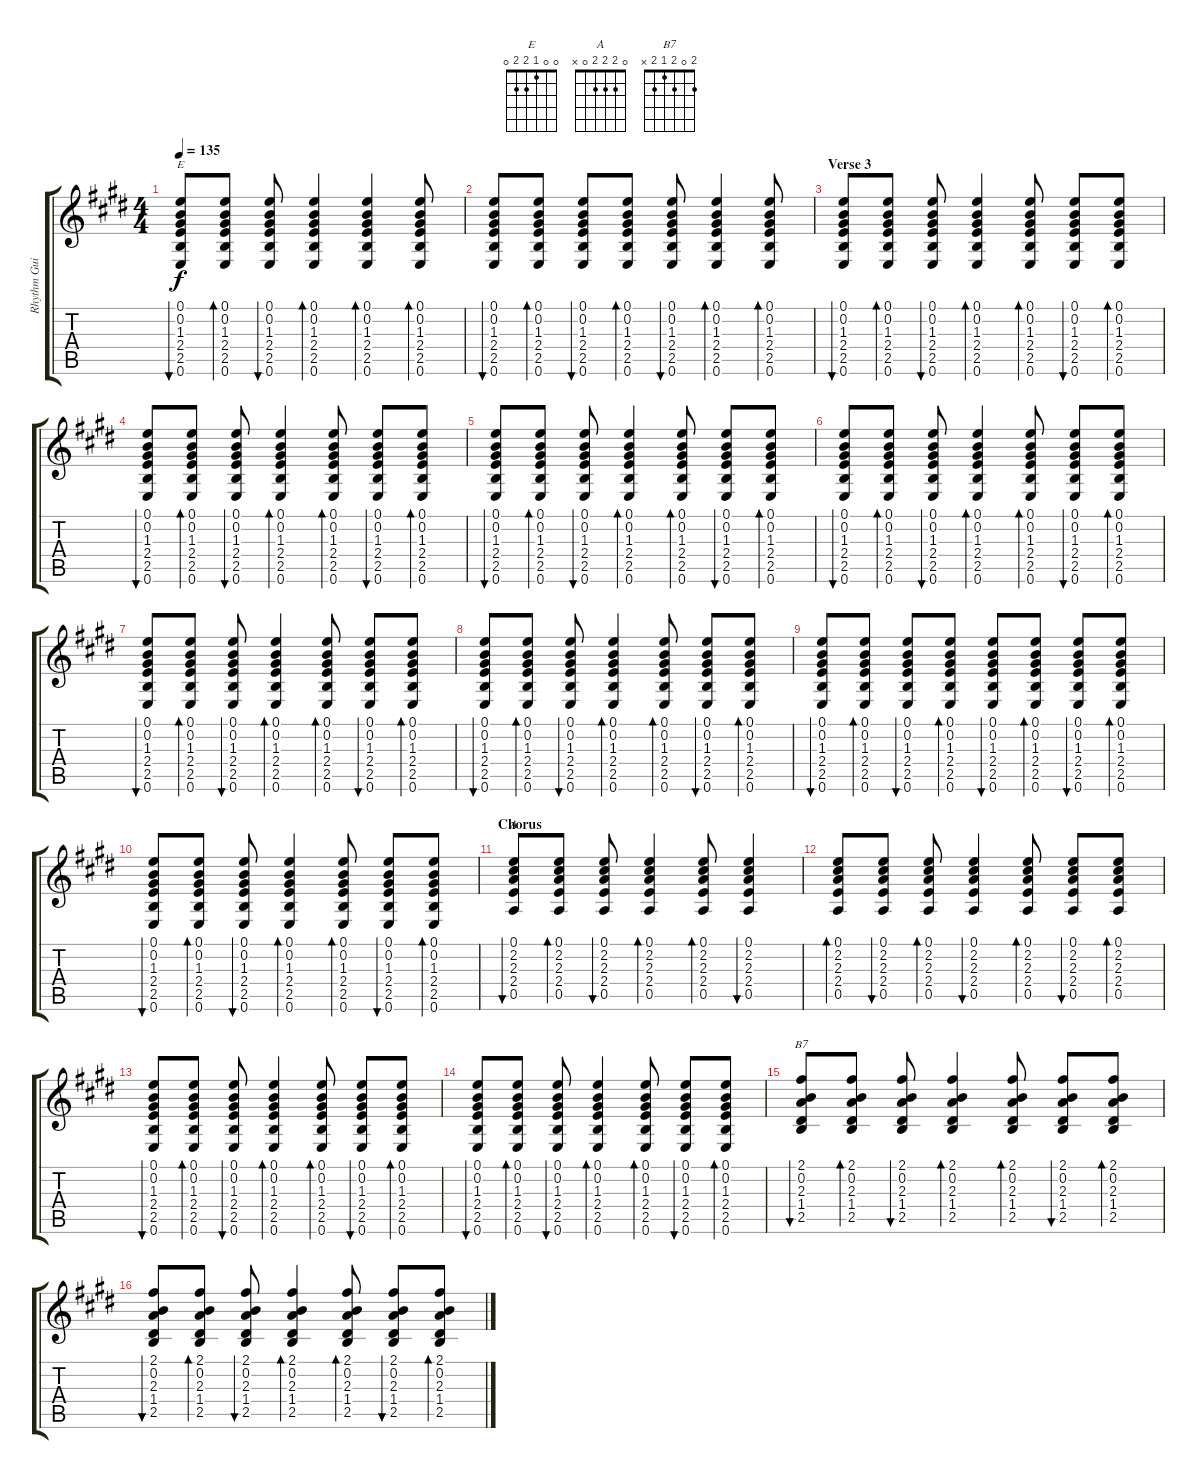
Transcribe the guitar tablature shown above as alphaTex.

\track ("Rhythm Guitar" "Rhythm Gui") {instrument acousticguitarsteel}
\staff {score tabs}
\tuning (E4 B3 G3 D3 A2 E2) {hide}
\chord ("E" 0 0 1 2 2 0)
\chord ("A" 0 2 2 2 0 x)
\chord ("B7" 2 0 2 1 2 x)
\ts (4 4)
\tempo 135
\clef g2
\ks e
(0.1 0.2 1.3 2.4 2.5 0.6).8{bu 30 ch "E" dy f} (0.1 0.2 1.3 2.4 2.5 0.6).8{bd 30} (0.1 0.2 1.3 2.4 2.5 0.6).8{bu 30} (0.1 0.2 1.3 2.4 2.5 0.6).4{bd 30} (0.1 0.2 1.3 2.4 2.5 0.6).4{bd 30} (0.1 0.2 1.3 2.4 2.5 0.6).8{bd 30} |
(0.1 0.2 1.3 2.4 2.5 0.6).8{bu 30} (0.1 0.2 1.3 2.4 2.5 0.6).8{bd 30} (0.1 0.2 1.3 2.4 2.5 0.6).8{bu 30} (0.1 0.2 1.3 2.4 2.5 0.6).8{bd 30} (0.1 0.2 1.3 2.4 2.5 0.6).8{bu 30} (0.1 0.2 1.3 2.4 2.5 0.6).4{bd 30} (0.1 0.2 1.3 2.4 2.5 0.6).8{bd 60} |
\section ("" "Verse 3")
(0.1 0.2 1.3 2.4 2.5 0.6).8{bu 30} (0.1 0.2 1.3 2.4 2.5 0.6).8{bd 30} (0.1 0.2 1.3 2.4 2.5 0.6).8{bu 30} (0.1 0.2 1.3 2.4 2.5 0.6).4{bd 30} (0.1 0.2 1.3 2.4 2.5 0.6).8{bd 30} (0.1 0.2 1.3 2.4 2.5 0.6).8{bu 30} (0.1 0.2 1.3 2.4 2.5 0.6).8{bd 30} |
(0.1 0.2 1.3 2.4 2.5 0.6).8{bu 30} (0.1 0.2 1.3 2.4 2.5 0.6).8{bd 30} (0.1 0.2 1.3 2.4 2.5 0.6).8{bu 30} (0.1 0.2 1.3 2.4 2.5 0.6).4{bd 30} (0.1 0.2 1.3 2.4 2.5 0.6).8{bd 30} (0.1 0.2 1.3 2.4 2.5 0.6).8{bu 30} (0.1 0.2 1.3 2.4 2.5 0.6).8{bd 30} |
(0.1 0.2 1.3 2.4 2.5 0.6).8{bu 30} (0.1 0.2 1.3 2.4 2.5 0.6).8{bd 30} (0.1 0.2 1.3 2.4 2.5 0.6).8{bu 30} (0.1 0.2 1.3 2.4 2.5 0.6).4{bd 30} (0.1 0.2 1.3 2.4 2.5 0.6).8{bd 30} (0.1 0.2 1.3 2.4 2.5 0.6).8{bu 30} (0.1 0.2 1.3 2.4 2.5 0.6).8{bd 30} |
(0.1 0.2 1.3 2.4 2.5 0.6).8{bu 30} (0.1 0.2 1.3 2.4 2.5 0.6).8{bd 30} (0.1 0.2 1.3 2.4 2.5 0.6).8{bu 30} (0.1 0.2 1.3 2.4 2.5 0.6).4{bd 30} (0.1 0.2 1.3 2.4 2.5 0.6).8{bd 30} (0.1 0.2 1.3 2.4 2.5 0.6).8{bu 30} (0.1 0.2 1.3 2.4 2.5 0.6).8{bd 30} |
(0.1 0.2 1.3 2.4 2.5 0.6).8{bu 30} (0.1 0.2 1.3 2.4 2.5 0.6).8{bd 30} (0.1 0.2 1.3 2.4 2.5 0.6).8{bu 30} (0.1 0.2 1.3 2.4 2.5 0.6).4{bd 30} (0.1 0.2 1.3 2.4 2.5 0.6).8{bd 30} (0.1 0.2 1.3 2.4 2.5 0.6).8{bu 30} (0.1 0.2 1.3 2.4 2.5 0.6).8{bd 30} |
(0.1 0.2 1.3 2.4 2.5 0.6).8{bu 30} (0.1 0.2 1.3 2.4 2.5 0.6).8{bd 30} (0.1 0.2 1.3 2.4 2.5 0.6).8{bu 30} (0.1 0.2 1.3 2.4 2.5 0.6).4{bd 30} (0.1 0.2 1.3 2.4 2.5 0.6).8{bd 30} (0.1 0.2 1.3 2.4 2.5 0.6).8{bu 30} (0.1 0.2 1.3 2.4 2.5 0.6).8{bd 30} |
(0.1 0.2 1.3 2.4 2.5 0.6).8{bu 30} (0.1 0.2 1.3 2.4 2.5 0.6).8{bd 30} (0.1 0.2 1.3 2.4 2.5 0.6).8{bu 30} (0.1 0.2 1.3 2.4 2.5 0.6).8{bd 30} (0.1 0.2 1.3 2.4 2.5 0.6).8{bu 30} (0.1 0.2 1.3 2.4 2.5 0.6).8{bd 30} (0.1 0.2 1.3 2.4 2.5 0.6).8{bu 30} (0.1 0.2 1.3 2.4 2.5 0.6).8{bd 30} |
(0.1 0.2 1.3 2.4 2.5 0.6).8{bu 30} (0.1 0.2 1.3 2.4 2.5 0.6).8{bd 30} (0.1 0.2 1.3 2.4 2.5 0.6).8{bu 30} (0.1 0.2 1.3 2.4 2.5 0.6).4{bd 30} (0.1 0.2 1.3 2.4 2.5 0.6).8{bd 30} (0.1 0.2 1.3 2.4 2.5 0.6).8{bu 30} (0.1 0.2 1.3 2.4 2.5 0.6).8{bd 30} |
\section ("" "Chorus")
(0.1 2.2 2.3 2.4 0.5).8{bu 30 ch "A"} (0.1 2.2 2.3 2.4 0.5).8{bd 30} (0.1 2.2 2.3 2.4 0.5).8{bu 30} (0.1 2.2 2.3 2.4 0.5).4{bd 30} (0.1 2.2 2.3 2.4 0.5).8{bd 30} (0.1 2.2 2.3 2.4 0.5).4{bu 30} |
(0.1 2.2 2.3 2.4 0.5).8{bd 30} (0.1 2.2 2.3 2.4 0.5).8{bu 30} (0.1 2.2 2.3 2.4 0.5).8{bd 30} (0.1 2.2 2.3 2.4 0.5).4{bu 30} (0.1 2.2 2.3 2.4 0.5).8{bd 30} (0.1 2.2 2.3 2.4 0.5).8{bu 30} (0.1 2.2 2.3 2.4 0.5).8{bd 30} |
(0.1 0.2 1.3 2.4 2.5 0.6).8{bu 30} (0.1 0.2 1.3 2.4 2.5 0.6).8{bd 30} (0.1 0.2 1.3 2.4 2.5 0.6).8{bu 30} (0.1 0.2 1.3 2.4 2.5 0.6).4{bd 30} (0.1 0.2 1.3 2.4 2.5 0.6).8{bd 30} (0.1 0.2 1.3 2.4 2.5 0.6).8{bu 30} (0.1 0.2 1.3 2.4 2.5 0.6).8{bd 30} |
(0.1 0.2 1.3 2.4 2.5 0.6).8{bu 30} (0.1 0.2 1.3 2.4 2.5 0.6).8{bd 30} (0.1 0.2 1.3 2.4 2.5 0.6).8{bu 30} (0.1 0.2 1.3 2.4 2.5 0.6).4{bd 30} (0.1 0.2 1.3 2.4 2.5 0.6).8{bd 30} (0.1 0.2 1.3 2.4 2.5 0.6).8{bu 30} (0.1 0.2 1.3 2.4 2.5 0.6).8{bd 30} |
(2.1 0.2 2.3 1.4 2.5).8{bu 30 ch "B7"} (2.1 0.2 2.3 1.4 2.5).8{bd 30} (2.1 0.2 2.3 1.4 2.5).8{bu 30} (2.1 0.2 2.3 1.4 2.5).4{bd 30} (2.1 0.2 2.3 1.4 2.5).8{bd 30} (2.1 0.2 2.3 1.4 2.5).8{bu 30} (2.1 0.2 2.3 1.4 2.5).8{bd 30} |
(2.1 0.2 2.3 1.4 2.5).8{bu 30} (2.1 0.2 2.3 1.4 2.5).8{bd 30} (2.1 0.2 2.3 1.4 2.5).8{bu 30} (2.1 0.2 2.3 1.4 2.5).4{bd 30} (2.1 0.2 2.3 1.4 2.5).8{bd 30} (2.1 0.2 2.3 1.4 2.5).8{bu 30} (2.1 0.2 2.3 1.4 2.5).8{bd 30}
